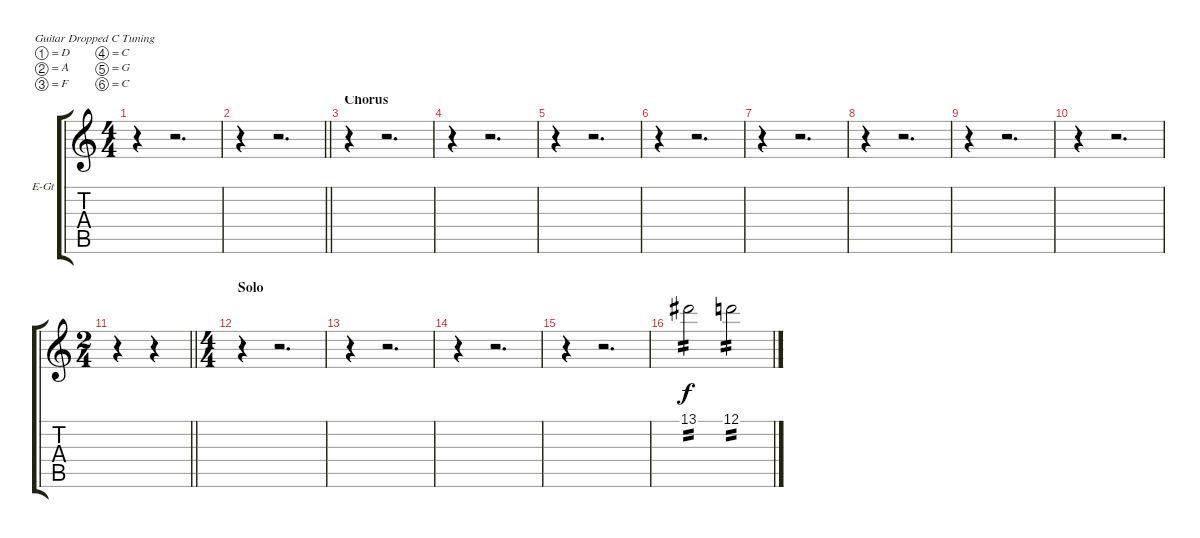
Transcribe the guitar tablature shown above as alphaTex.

\bracketExtendMode groupsimilarinstruments
\firstSystemTrackNameOrientation horizontal
\otherSystemsTrackNameOrientation horizontal
\track ("Solo 2" "E-Gt") {instrument overdrivenguitar}
\staff {score tabs}
\tuning (D4 A3 F3 C3 G2 C2)
\ts (4 4)
\tempo (94 hide)
\clef g2
\ks c
r.4{dy f} r.2{d} |
\barLineRight lightlight
r.4 r.2{d} |
\section ("" "Chorus")
r.4 r.2{d} |
r.4 r.2{d} |
r.4 r.2{d} |
r.4 r.2{d} |
r.4 r.2{d} |
r.4 r.2{d} |
r.4 r.2{d} |
r.4 r.2{d} |
\ts (2 4)
\beaming (8 2 2)
\tempo (193 1 hide)
\barLineRight lightlight
r.4 r.4 |
\ts (4 4)
\beaming (8 2 2 2 2)
\section ("" "Solo")
\tempo (193 hide)
r.4 r.2{d} |
r.4 r.2{d} |
r.4 r.2{d} |
\tempo (188 1 hide)
r.4 r.2{d} |
\tempo (188 hide)
13.1.2{tp 2} 12.1.2{tp 2}
